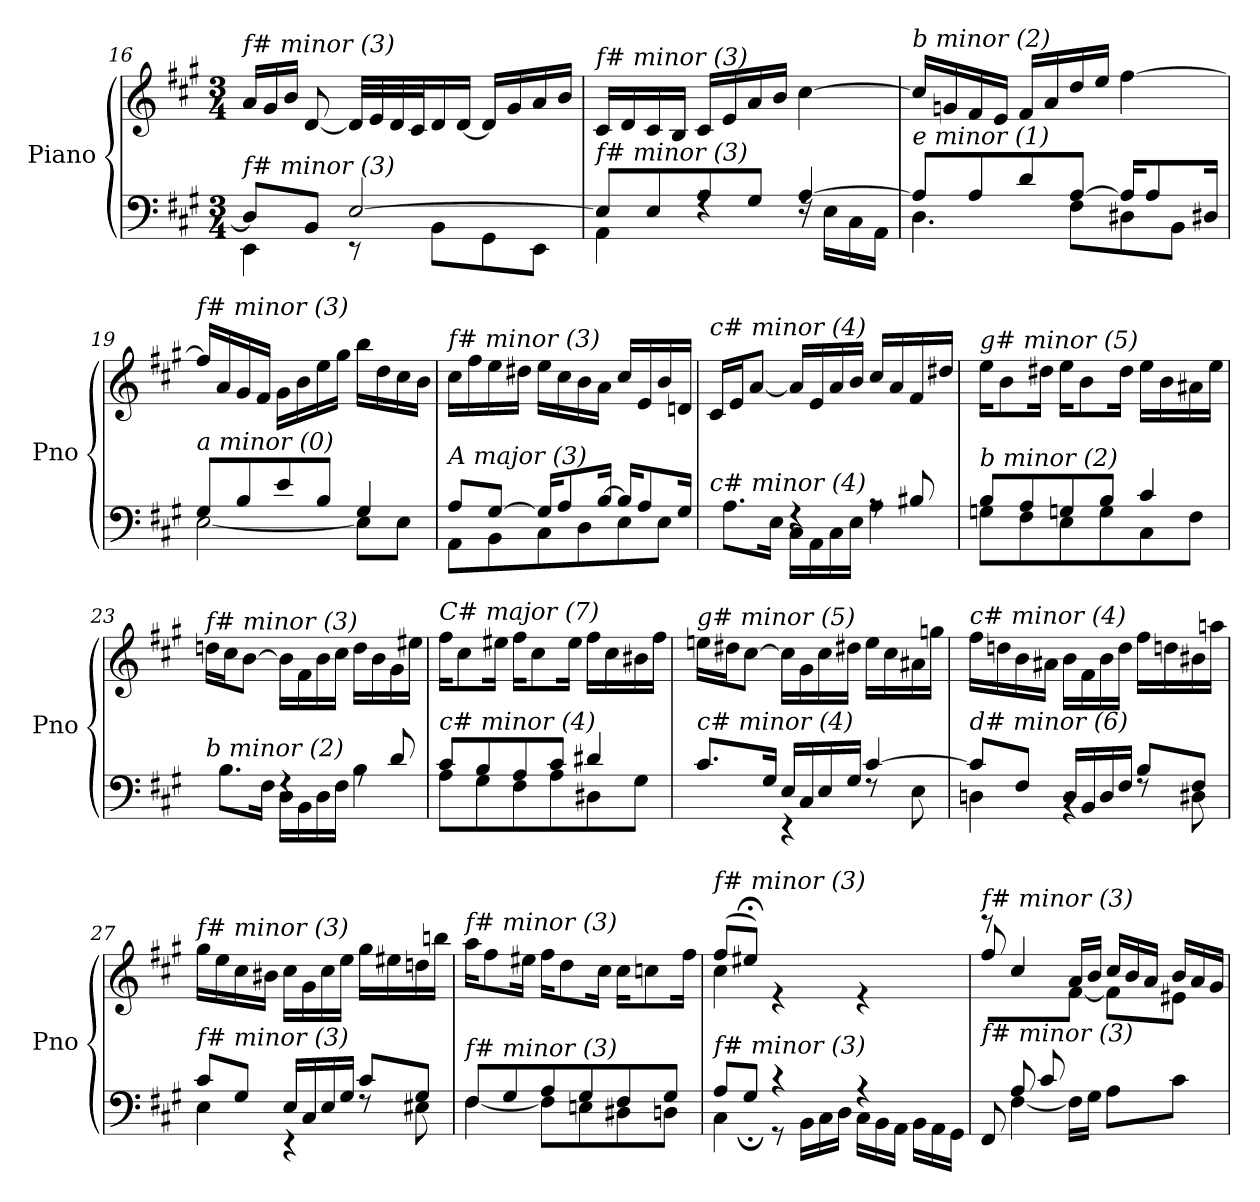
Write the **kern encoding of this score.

**kern	**kern
*part1	*part1
*staff2	*staff1
*I"Piano	*
*I'Pno	*
!!LO:PB:g=z
*clefF4	*clefG2
*k[f#c#g#]	*k[f#c#g#]
*M3/4	*M3/4
=16	=16
*^	*
*	*	*Xtuplet
!	!	!LO:TX:i:t=f# minor (3)
!LO:TX:i:t=f# minor (3)	!	!
8D/L]	4EE\	24a/LL
.	.	24g#/
.	.	24b/JJ
8BB/J	.	[8d/
[2E/	8r	32d/LLL]
.	.	32e/
.	.	32d/
.	.	32c#/J
.	8BB\L	16d/
.	.	[16d/JJ
.	8GG#\	16d/LL]
.	.	16g#/
.	8EE\J	16a/
.	.	16b/JJ
=17	=17	=17
!	!	!LO:TX:i:t=f# minor (3)
!LO:TX:i:t=f# minor (3)	!	!
8E/L]	4AA\	16c#/LL
.	.	16d/
8E/	.	16c#/
.	.	16B/JJ
8A/	4rF	16c#/LL
.	.	16e/
8G#/J	.	16a/
.	.	16b/JJ
[4A/	16rF	[4cc#\
.	16E\LL	.
.	16C#\	.
.	16AA\JJ	.
=18	=18	=18
!	!	!LO:TX:i:t=b minor (2)
!LO:TX:i:t=e minor (1)	!	!
8A/L]	4.D\	16cc#/LL]
.	.	16gn/
8A/	.	16f#/
.	.	16e/JJ
8d/	.	16f#/LL
.	.	16a/
[8A/J	8F#\L	16dd/
.	.	16ee/JJ
16A/KL]	8D#X\	[4ff#\
8A/	.	.
.	8BB\J	.
16D#X/Jk	.	.
=19	=19	=19
!	!	!LO:TX:i:t=f# minor (3)
!LO:TX:i:t=a minor (0)	!	!
8G#/L	[2E\	16ff#/LL]
.	.	16a/
8B/	.	16g#/
.	.	16f#/JJ
8e/	.	16g#\LL
.	.	16b\
8B/J	.	16ee\
.	.	16gg#\JJ
4G#/	8E\L]	16bb\LL
.	.	16dd\
.	8E\J	16cc#\
.	.	16b\JJ
!!LO:LB:g=z
=20	=20	=20
!	!	!LO:TX:i:t=f# minor (3)
!LO:TX:i:t=A major (3)	!	!
8A/L	8AA\L	16cc#\LL
.	.	16ff#\
[8G#/J	8BB\	16ee\
.	.	16dd#X\JJ
16G#/KL]	8C#\	16ee\LL
8A/	.	16cc#\
.	8D\	16b\
[16B/Jk	.	16a\JJ
16B/KL]	8E\	16cc#/LL
8A/	.	16e/
.	8E\J	16b/
16G#/Jk	.	16dn/JJ
=21	=21	=21
!	!	!LO:TX:i:t=c# minor (4)
!LO:TX:i:t=c# minor (4)	!	!
4A/yy	8.A\L	16c#/LL
.	.	16e/J
.	.	[8a/J
.	16E\Jk	.
4rF	16C#\LL	16a/LL]
.	16AA\	16e/
.	16C#\	16a/
.	16E\JJ	16b/JJ
8rA	4A\	16cc#/LL
.	.	16a/
8B#Xi/	.	16f#/
.	.	16dd#X/JJ
=22	=22	=22
!	!	!LO:TX:i:t=g# minor (5)
!LO:TX:i:t=b minor (2)	!	!
8B/L	8Gn\L	16ee\KL
.	.	8b\
8A/	8F#\	.
.	.	16dd#X\Jk
8Gn/	8E\	16ee\KL
.	.	8b\
8B/J	8G\	.
.	.	16dd#\Jk
4c#/	8C#\	16ee\LL
.	.	16b\
.	8F#\J	16a#X\
.	.	16ee\JJ
=23	=23	=23
!	!	!LO:TX:i:t=f# minor (3)
!LO:TX:i:t=b minor (2)	!	!
4B/yy	8.B\L	16ddn\LL
.	.	16cc#\J
.	.	[8b\J
.	16F#\Jk	.
4rF	16D\LL	16b\LL]
.	16BB\	16f#\
.	16D\	16b\
.	16F#\JJ	16cc#\JJ
8rA	4B\	16dd\LL
.	.	16b\
8d/	.	16g#\
.	.	16ee#X\JJ
!!LO:LB:g=z
=24	=24	=24
!	!	!LO:TX:i:t=C# major (7)
!LO:TX:i:t=c# minor (4)	!	!
8c#/L	8A\L	16ff#\KL
.	.	8cc#\
8B/	8G#\	.
.	.	16ee#X\Jk
8A/	8F#\	16ff#\KL
.	.	8cc#\
8c#/J	8A\	.
.	.	16ee#\Jk
4d#X/	8D#X\	16ff#\LL
.	.	16cc#\
.	8G#\J	16b#X\
.	.	16ff#\JJ
=25	=25	=25
!	!	!LO:TX:i:t=g# minor (5)
!LO:TX:i:t=c# minor (4)	!	!
8.c#/L	4c#\yy	16een\LL
.	.	16dd#X\J
.	.	[8cc#\J
16G#/Jk	.	.
16E/LL	4r	16cc#\LL]
16C#/	.	16g#\
16E/	.	16cc#\
16G#/JJ	.	16dd#X\JJ
[4c#/	8rF	16ee\LL
.	.	16cc#\
.	8E\	16a#X\
.	.	16ggn\JJ
=26	=26	=26
!	!	!LO:TX:i:t=c# minor (4)
!LO:TX:i:t=d# minor (6)	!	!
8c#/L]	4Dn\	16ff#\LL
.	.	16ddn\
8F#/J	.	16b\
.	.	16a#X\JJ
16D/LL	4rBB	16b\LL
16BB/	.	16f#\
16D/	.	16b\
16F#/JJ	.	16dd\JJ
8B/L	8rF	16ff#\LL
.	.	16ddn\
8F#/J	8D#X\	16b#X\
.	.	16aan\JJ
!!LO:LB:g=z
=27	=27	=27
!	!	!LO:TX:i:t=f# minor (3)
!LO:TX:i:t=f# minor (3)	!	!
8c#/L	4E\	16gg#\LL
.	.	16ee\
8G#/J	.	16cc#\
.	.	16b#Xj\JJ
16E/LL	4r	16cc#\LL
16C#/	.	16g#\
16E/	.	16cc#\
16G#/JJ	.	16ee\JJ
8c#/L	8rF	16gg#\LL
.	.	16ee#X\
8G#/J	8E#X\	16ddn\
.	.	16bbn\JJ
=28	=28	=28
!	!	!LO:TX:i:t=f# minor (3)
!LO:TX:i:t=f# minor (3)	!	!
8F#/L	[4F#\	16aa\KL
.	.	8ff#\
8G#/	.	.
.	.	16ee#X\Jk
8A/	8F#\L]	16ff#\KL
.	.	8dd\
8G#/	8En\	.
.	.	16cc#\Jk
8F#/	8D#X\	16cc#\KL
.	.	8ccni\
8G#/J	8Dn\J	.
.	.	16ff#\Jk
=29	=29	=29
*	*^	*^
!	!	!	!LO:TX:i:t=f# minor (3)	!
!LO:TX:i:t=f# minor (3)	!	!	!	!
4ryy	8A/L	4C#\	(8ff#/L	4cc#\
.	8G#;</J	.	8ee#X;</J)	.
2ryy	4r	8r	4re	2ryy
*	*	*Xtuplet	*	*
.	.	24BB\LL	.	.
.	.	24C#\	.	.
.	.	24D\JJ	.	.
.	4r	24C#\LL	4re	.
.	.	24BB\	.	.
.	.	24AA\JJ	.	.
.	.	24BB\LL	.	.
.	.	24AA\	.	.
.	.	24GG#\JJ	.	.
=30	=30	=30	=30	=30
!	!	!	!LO:TX:i:t=f# minor (3)	!
!LO:TX:i:t=f# minor (3)	!	!	!	!
*	*v	*v	*	*
8ryy	8FF#/	8ff#/	8reee
8A/L	[4F#\	4cc#/	4ryy
8c#/	.	.	.
4.ryy	16F#\LL]	16a/LL	[8f#\J
.	16G#\JJ	16b/JJ	.
.	8A\L	24cc#/LL	8f#\L]
.	.	24b/	.
.	.	24a/JJ	.
.	8c#\J	24b/LL	8e#X\J
.	.	24a/	.
.	.	24g#/JJ	.
*v	*v	*	*
*	*v	*v
=	=
*-	*-
